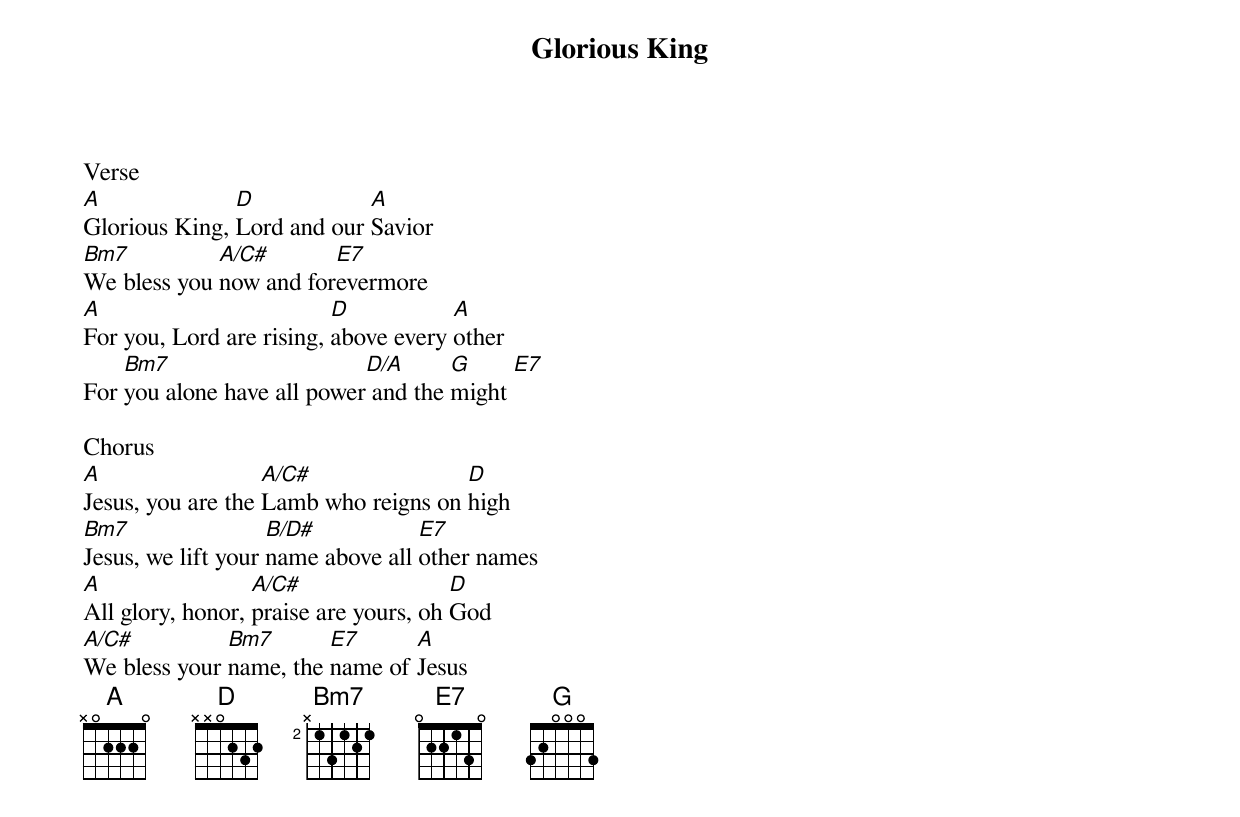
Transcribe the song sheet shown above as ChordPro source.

{title: Glorious King}
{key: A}
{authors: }
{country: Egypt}
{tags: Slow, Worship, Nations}
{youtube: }
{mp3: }
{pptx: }

Verse
[A]Glorious King, [D]Lord and our [A]Savior
[Bm7]We bless you [A/C#]now and for[E7]evermore
[A]For you, Lord are rising, [D]above every [A]other
For [Bm7]you alone have all power[D/A] and the [G]might [E7]

Chorus
[A]Jesus, you are the [A/C#]Lamb who reigns on [D]high
[Bm7]Jesus, we lift your [B/D#]name above all [E7]other names
[A]All glory, honor, [A/C#]praise are yours, oh [D]God
[A/C#]We bless your [Bm7]name, the [E7]name of [A]Jesus
